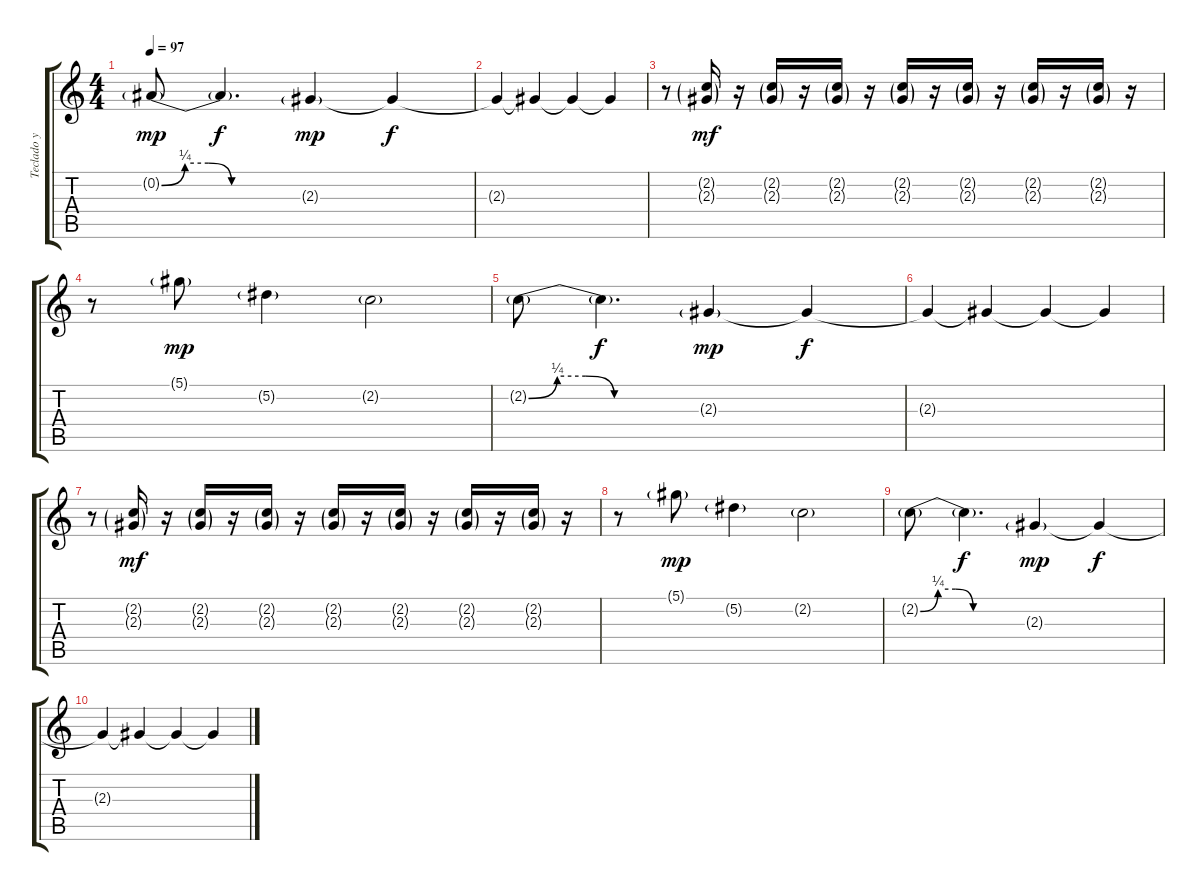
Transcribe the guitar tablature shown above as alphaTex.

\track ("Teclado y Delay" "Teclado y ") {instrument overdrivenguitar}
\staff {score tabs}
\tuning (Eb4 Bb3 Gb3 Db3 Ab2 Eb2) {hide}
\ts (4 4)
\tempo 97
\clef g2
\ks c
0.2{be (custom 0 0 10 1 20 1 30 0 60 0) g}.8{dy mp} 0.2{t}.4{d dy f} 2.3{g}.4{dy mp} 2.3{t}.4{dy f} |
2.3{t}.4 2.3{t}.4 2.3{t}.4 2.3{t}.4 |
r.8 (2.2{g} 2.3{g}).16{dy mf balance 0} r.16 (2.2{g} 2.3{g}).16 r.16 (2.2{g} 2.3{g}).16 r.16 (2.2{g} 2.3{g}).16 r.16 (2.2{g} 2.3{g}).16 r.16 (2.2{g} 2.3{g}).16 r.16 (2.2{g} 2.3{g}).16{balance 8} r.16 |
r.8 5.1{g}.8{dy mp} 5.2{g}.4 2.2{g}.2 |
2.2{be (custom 0 0 10 1 20 1 30 0 60 0) g}.8 2.2{t}.4{d dy f} 2.3{g}.4{dy mp} 2.3{t}.4{dy f} |
2.3{t}.4 2.3{t}.4 2.3{t}.4 2.3{t}.4 |
r.8 (2.2{g} 2.3{g}).16{dy mf balance 0} r.16 (2.2{g} 2.3{g}).16 r.16 (2.2{g} 2.3{g}).16 r.16 (2.2{g} 2.3{g}).16 r.16 (2.2{g} 2.3{g}).16 r.16 (2.2{g} 2.3{g}).16 r.16 (2.2{g} 2.3{g}).16{balance 8} r.16 |
r.8 5.1{g}.8{dy mp} 5.2{g}.4 2.2{g}.2 |
2.2{be (custom 0 0 10 1 20 1 30 0 60 0) g}.8 2.2{t}.4{d dy f} 2.3{g}.4{dy mp} 2.3{t}.4{dy f} |
2.3{t}.4 2.3{t}.4 2.3{t}.4 2.3{t}.4
